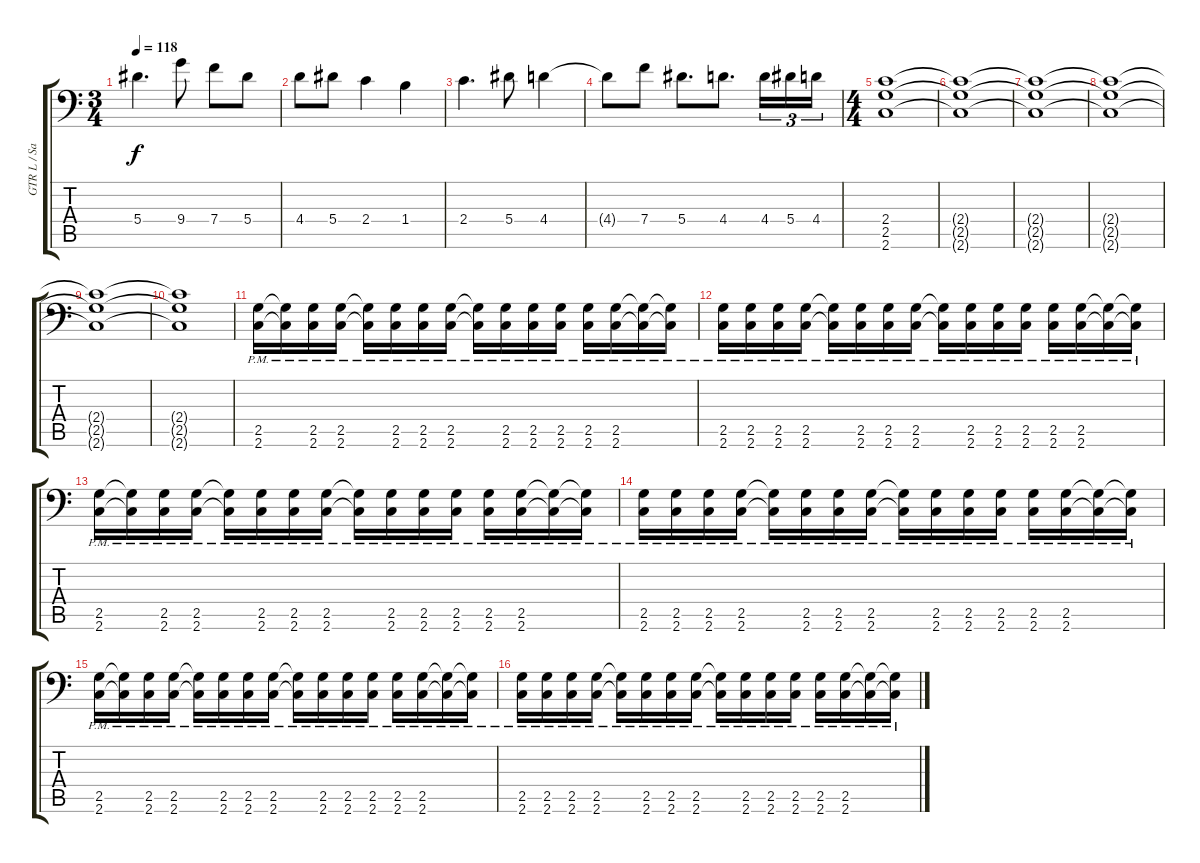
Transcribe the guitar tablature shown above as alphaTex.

\track ("GTR L / Sanch" "GTR L / Sa") {instrument distortionguitar}
\staff {score tabs}
\tuning (C4 G3 Eb3 Bb2 F2 Bb1) {hide}
\ts (3 4)
\tempo 118
\clef f4
\ks c
5.4.4{d dy f} 9.4.8 7.4.8 5.4.8 |
4.4.8 5.4.8 2.4.4 1.4.4 |
2.4.4{d} 5.4.8 4.4.4 |
4.4{t}.8 7.4.8 5.4.8{d} 4.4.8{d} 4.4.16{tu (3 2)} 5.4.16{tu (3 2)} 4.4.16{tu (3 2)} |
\ts (4 4)
(2.4 2.5 2.6).1 |
(2.4{t} 2.5{t} 2.6{t}).1 |
(2.4{t} 2.5{t} 2.6{t}).1 |
(2.4{t} 2.5{t} 2.6{t}).1 |
(2.4{t} 2.5{t} 2.6{t}).1 |
(2.4{t} 2.5{t} 2.6{t}).1 |
(2.5{pm} 2.6{pm}).16 (2.5{pm t} 2.6{pm t}).16 (2.5{pm} 2.6{pm}).16 (2.5{pm} 2.6{pm}).16 (2.5{pm t} 2.6{pm t}).16 (2.5{pm} 2.6{pm}).16 (2.5{pm} 2.6{pm}).16 (2.5{pm} 2.6{pm}).16 (2.5{pm t} 2.6{pm t}).16 (2.5{pm} 2.6{pm}).16 (2.5{pm} 2.6{pm}).16 (2.5{pm} 2.6{pm}).16 (2.5{pm} 2.6{pm}).16 (2.5{pm} 2.6{pm}).16 (2.5{pm t} 2.6{pm t}).16 (2.5{pm t} 2.6{pm t}).16 |
(2.5{pm} 2.6{pm}).16 (2.5{pm} 2.6{pm}).16 (2.5{pm} 2.6{pm}).16 (2.5{pm} 2.6{pm}).16 (2.5{pm t} 2.6{pm t}).16 (2.5{pm} 2.6{pm}).16 (2.5{pm} 2.6{pm}).16 (2.5{pm} 2.6{pm}).16 (2.5{pm t} 2.6{pm t}).16 (2.5{pm} 2.6{pm}).16 (2.5{pm} 2.6{pm}).16 (2.5{pm} 2.6{pm}).16 (2.5{pm} 2.6{pm}).16 (2.5{pm} 2.6{pm}).16 (2.5{pm t} 2.6{pm t}).16 (2.5{pm t} 2.6{pm t}).16 |
(2.5{pm} 2.6{pm}).16 (2.5{pm t} 2.6{pm t}).16 (2.5{pm} 2.6{pm}).16 (2.5{pm} 2.6{pm}).16 (2.5{pm t} 2.6{pm t}).16 (2.5{pm} 2.6{pm}).16 (2.5{pm} 2.6{pm}).16 (2.5{pm} 2.6{pm}).16 (2.5{pm t} 2.6{pm t}).16 (2.5{pm} 2.6{pm}).16 (2.5{pm} 2.6{pm}).16 (2.5{pm} 2.6{pm}).16 (2.5{pm} 2.6{pm}).16 (2.5{pm} 2.6{pm}).16 (2.5{pm t} 2.6{pm t}).16 (2.5{pm t} 2.6{pm t}).16 |
(2.5{pm} 2.6{pm}).16 (2.5{pm} 2.6{pm}).16 (2.5{pm} 2.6{pm}).16 (2.5{pm} 2.6{pm}).16 (2.5{pm t} 2.6{pm t}).16 (2.5{pm} 2.6{pm}).16 (2.5{pm} 2.6{pm}).16 (2.5{pm} 2.6{pm}).16 (2.5{pm t} 2.6{pm t}).16 (2.5{pm} 2.6{pm}).16 (2.5{pm} 2.6{pm}).16 (2.5{pm} 2.6{pm}).16 (2.5{pm} 2.6{pm}).16 (2.5{pm} 2.6{pm}).16 (2.5{pm t} 2.6{pm t}).16 (2.5{pm t} 2.6{pm t}).16 |
(2.5{pm} 2.6{pm}).16 (2.5{pm t} 2.6{pm t}).16 (2.5{pm} 2.6{pm}).16 (2.5{pm} 2.6{pm}).16 (2.5{pm t} 2.6{pm t}).16 (2.5{pm} 2.6{pm}).16 (2.5{pm} 2.6{pm}).16 (2.5{pm} 2.6{pm}).16 (2.5{pm t} 2.6{pm t}).16 (2.5{pm} 2.6{pm}).16 (2.5{pm} 2.6{pm}).16 (2.5{pm} 2.6{pm}).16 (2.5{pm} 2.6{pm}).16 (2.5{pm} 2.6{pm}).16 (2.5{pm t} 2.6{pm t}).16 (2.5{pm t} 2.6{pm t}).16 |
(2.5{pm} 2.6{pm}).16 (2.5{pm} 2.6{pm}).16 (2.5{pm} 2.6{pm}).16 (2.5{pm} 2.6{pm}).16 (2.5{pm t} 2.6{pm t}).16 (2.5{pm} 2.6{pm}).16 (2.5{pm} 2.6{pm}).16 (2.5{pm} 2.6{pm}).16 (2.5{pm t} 2.6{pm t}).16 (2.5{pm} 2.6{pm}).16 (2.5{pm} 2.6{pm}).16 (2.5{pm} 2.6{pm}).16 (2.5{pm} 2.6{pm}).16 (2.5{pm} 2.6{pm}).16 (2.5{pm t} 2.6{pm t}).16 (2.5{pm t} 2.6{pm t}).16
